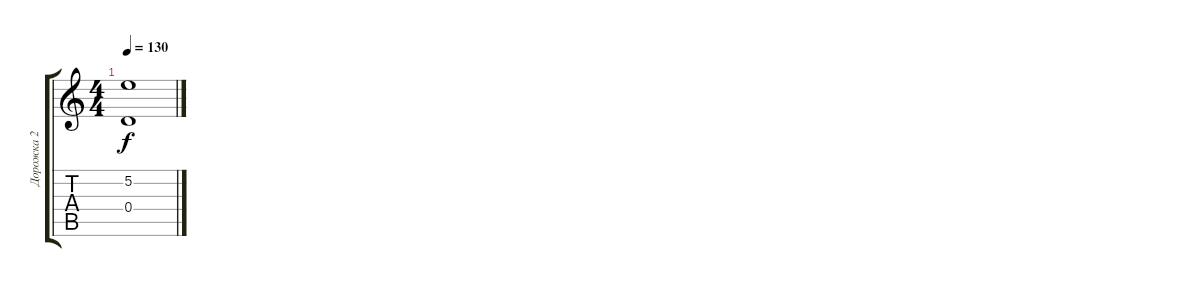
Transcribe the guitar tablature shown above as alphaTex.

\track ("Дорожка 2" "Дорожка 2") {instrument distortionguitar}
\staff {score tabs}
\tuning (E4 B3 G3 D3 A2 E2) {hide}
\ts (4 4)
\tempo 130
\clef g2
\ks c
(5.2{t} 0.4).1{dy f}
